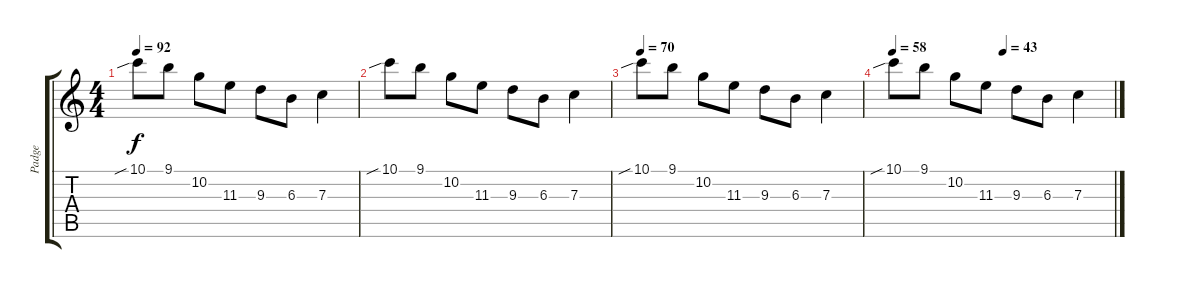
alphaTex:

\track ("Padge" "Padge") {instrument distortionguitar}
\staff {score tabs}
\tuning (D4 A3 F3 C3 G2 C2) {hide}
\ts (4 4)
\tempo 92
\clef g2
\ks c
10.1{sib}.8{dy f} 9.1.8 10.2.8 11.3.8 9.3.8 6.3.8 7.3.4 |
10.1{sib}.8 9.1.8 10.2.8 11.3.8 9.3.8 6.3.8 7.3.4 |
\tempo 70
10.1{sib}.8 9.1.8 10.2.8 11.3.8 9.3.8 6.3.8 7.3.4 |
\tempo 58
\tempo (43 0.5)
10.1{sib}.8 9.1.8 10.2.8 11.3.8 9.3.8 6.3.8 7.3.4
